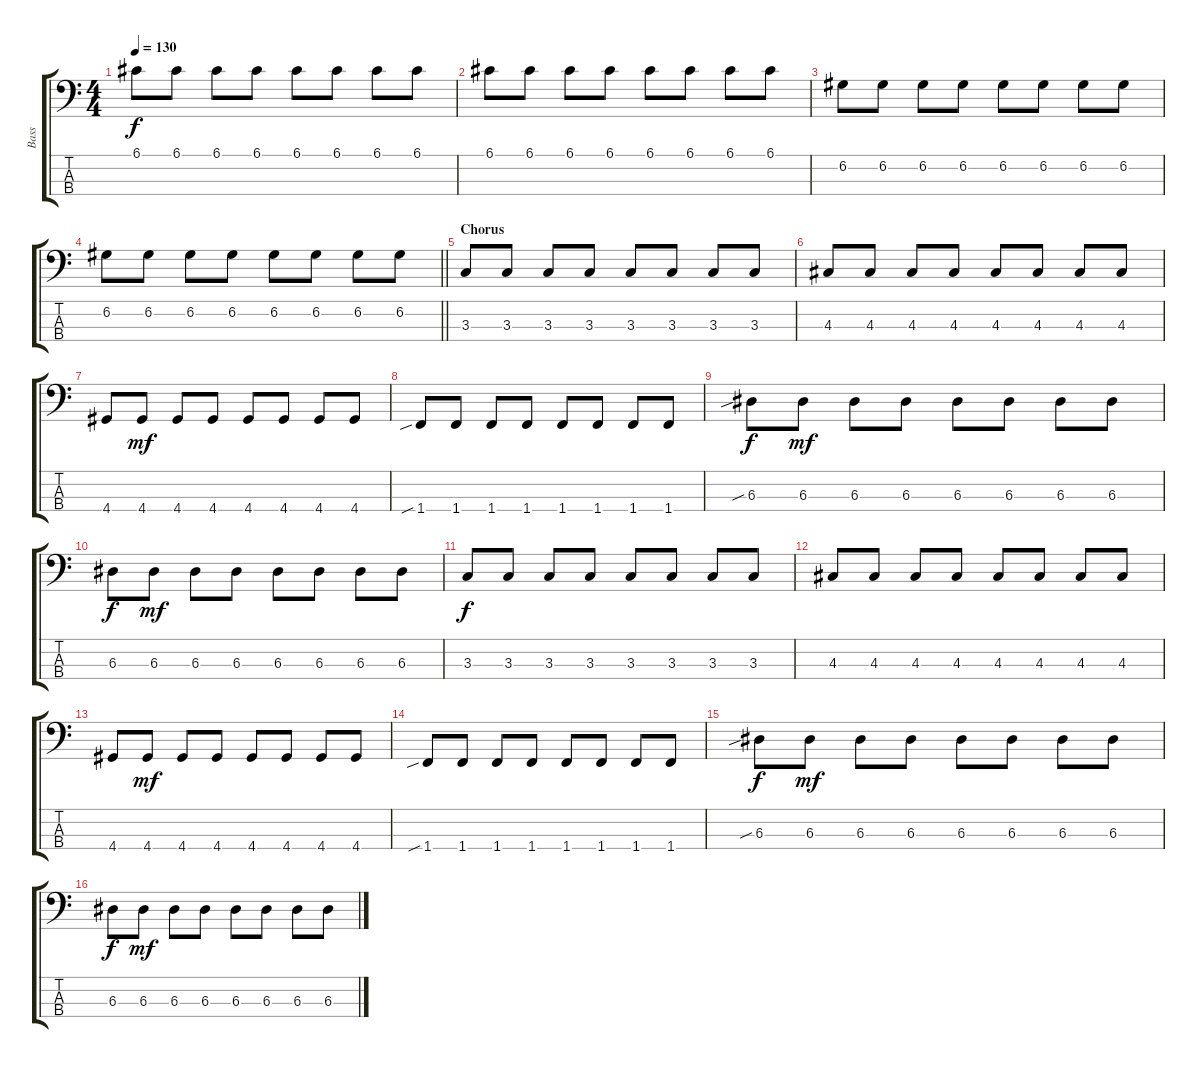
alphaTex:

\track ("Bass" "Bass") {instrument synthbass1}
\staff {score tabs}
\tuning (G2 D2 A1 E1) {hide}
\ts (4 4)
\tempo 130
\clef f4
\ks c
6.1.8{dy f} 6.1.8 6.1.8 6.1.8 6.1.8 6.1.8 6.1.8 6.1.8 |
6.1.8 6.1.8 6.1.8 6.1.8 6.1.8 6.1.8 6.1.8 6.1.8 |
6.2.8 6.2.8 6.2.8 6.2.8 6.2.8 6.2.8 6.2.8 6.2.8 |
\barLineRight lightlight
6.2.8 6.2.8 6.2.8 6.2.8 6.2.8 6.2.8 6.2.8 6.2.8 |
\section ("" "Chorus")
3.3.8 3.3.8 3.3.8 3.3.8 3.3.8 3.3.8 3.3.8 3.3.8 |
4.3.8 4.3.8 4.3.8 4.3.8 4.3.8 4.3.8 4.3.8 4.3.8 |
4.4.8 4.4.8{dy mf} 4.4.8 4.4.8 4.4.8 4.4.8 4.4.8 4.4.8 |
1.4{sib}.8 1.4.8 1.4.8 1.4.8 1.4.8 1.4.8 1.4.8 1.4.8 |
6.3{sib}.8{dy f} 6.3.8{dy mf} 6.3.8 6.3.8 6.3.8 6.3.8 6.3.8 6.3.8 |
6.3.8{dy f} 6.3.8{dy mf} 6.3.8 6.3.8 6.3.8 6.3.8 6.3.8 6.3.8 |
3.3.8{dy f} 3.3.8 3.3.8 3.3.8 3.3.8 3.3.8 3.3.8 3.3.8 |
4.3.8 4.3.8 4.3.8 4.3.8 4.3.8 4.3.8 4.3.8 4.3.8 |
4.4.8 4.4.8{dy mf} 4.4.8 4.4.8 4.4.8 4.4.8 4.4.8 4.4.8 |
1.4{sib}.8 1.4.8 1.4.8 1.4.8 1.4.8 1.4.8 1.4.8 1.4.8 |
6.3{sib}.8{dy f} 6.3.8{dy mf} 6.3.8 6.3.8 6.3.8 6.3.8 6.3.8 6.3.8 |
6.3.8{dy f} 6.3.8{dy mf} 6.3.8 6.3.8 6.3.8 6.3.8 6.3.8 6.3.8
